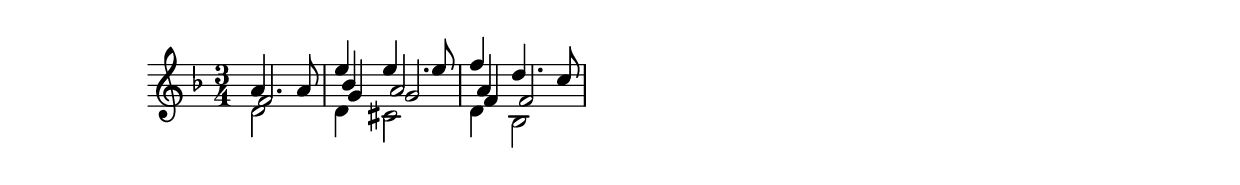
%% Do not edit this file; it is auto-generated from LSR http://lsr.dsi.unimi.it
%% This file is in the public domain.
\version "2.13.1"

\header {
  lsrtags = "simultaneous-notes"

%% Translation of GIT committish: 73115c93908af74c12a19753e79cbca47b2c2978
 doctitlees = "Voces adicionales para evitar colisiones"
 texidoces = "
En ciertos casos de polifonía compleja, se necesitan voces adicionales
para evitar colisiones entre las notas.  Las voces adicionales se
añaden definiendo una variable que utiliza la función de Scheme
context-spec-music.

"

%% Translation of GIT committish: 0364058d18eb91836302a567c18289209d6e9706
  texidocde = "
Ein einigen Fällen von sehr komplexer polyphoner Musik sind zusätzliche
Stimmen notwendig, um Zusammestöße zwischen den Noten zu vermeiden.
Wenn mehr als vier parallele Stimmen benötigt werden, können zusätzliche
Stimmen definiert werden, indem eine Variable mit der Funktion
@code{context-spec-music} definiert wird.

"
  doctitlede = "Zusätzliche Stimmen, um Zusammenstöße zu vermeiden"

  texidoc = "
In some instances of complex polyphonic music, additional voices are
necessary to prevent collisions between notes.  If more than four
parallel voices are needed, additional voices can be added by defining
a variable using the Scheme function @code{context-spec-music}.

"
  doctitle = "Additional voices to avoid collisions"
} % begin verbatim

voiceFive = #(context-spec-music (make-voice-props-set 4) 'Voice)
\relative c'' {
  \time 3/4 \key d \minor \partial 2
  <<
    { \voiceOne
      a4. a8
      e'4 e4. e8
      f4 d4. c8
    } \\ {
      \voiceThree
      f,2
      bes4 a2
      a4 s2
    } \\ {
      \voiceFive
      s2
      g4 g2
      f4 f2
    } \\ {
      \voiceTwo
      d2
      d4 cis2
      d4 bes2
    }
  >>
}

